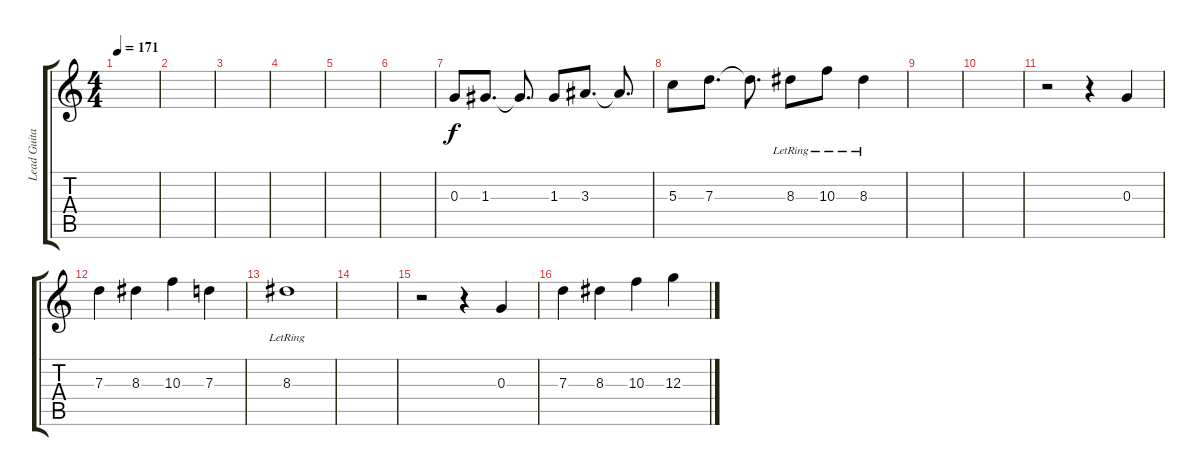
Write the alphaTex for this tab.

\track ("Lead Guitar (Clean)" "Lead Guita") {instrument electricguitarclean}
\staff {score tabs}
\tuning (E4 B3 G3 D3 A2 D2) {hide}
\ts (4 4)
\tempo 171
\clef g2
\ks c
|
|
|
|
|
|
0.3.8 1.3.8{d} 1.3{t}.8{d} 1.3.8 3.3.8{d} 3.3{t}.8{d} |
5.3.8 7.3.8{d} 7.3{t}.8{d} 8.3{lr}.8 10.3{lr}.8 8.3{lr}.4 |
|
|
r.2 r.4 0.3.4 |
7.3.4 8.3.4 10.3.4 7.3.4 |
8.3{lr}.1 |
|
r.2 r.4 0.3.4 |
7.3.4 8.3.4 10.3.4 12.3.4
